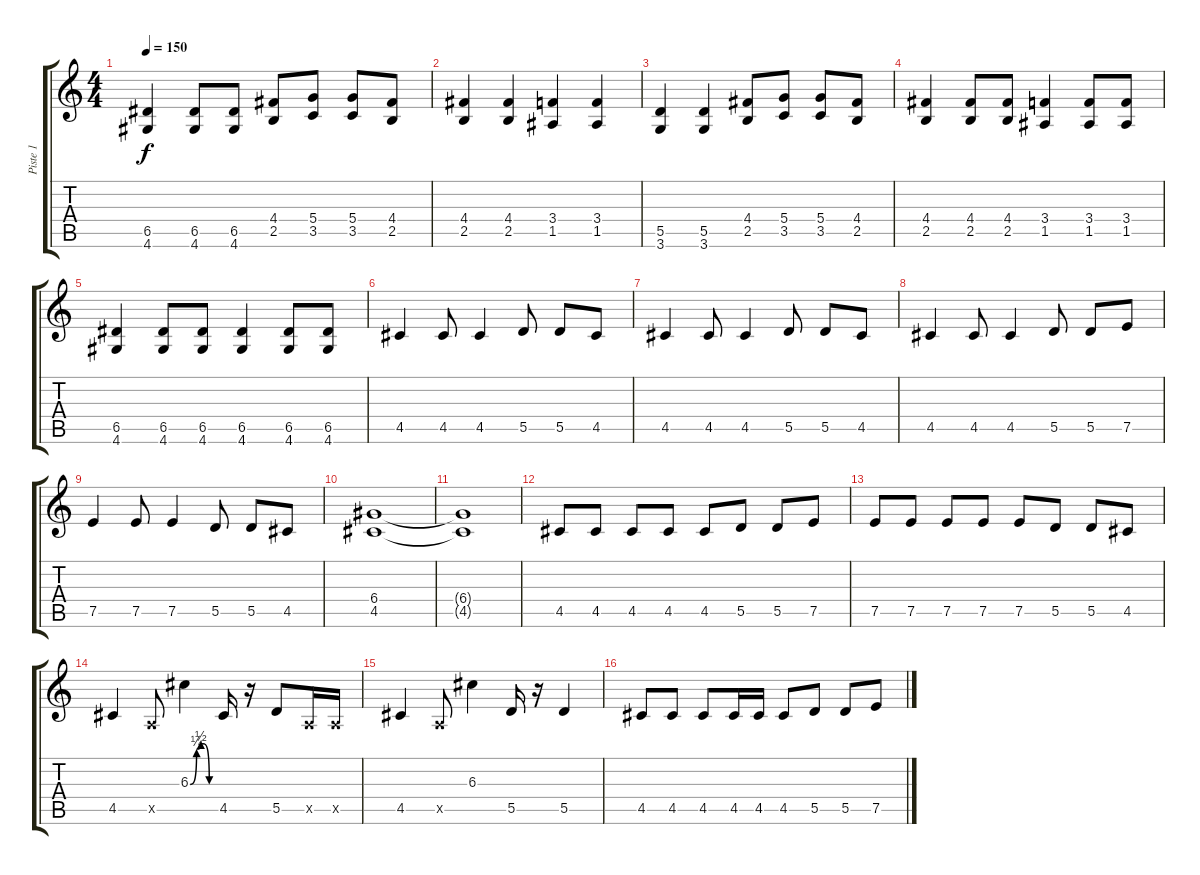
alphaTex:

\track ("Piste 1" "Piste 1") {instrument overdrivenguitar}
\staff {score tabs}
\tuning (E4 B3 G3 D3 A2 E2) {hide}
\ts (4 4)
\tempo 150
\clef g2
\ks c
(6.5 4.6).4{dy f} (6.5 4.6).8 (6.5 4.6).8 (4.4 2.5).8 (5.4 3.5).8 (5.4 3.5).8 (4.4 2.5).8 |
(4.4 2.5).4 (4.4 2.5).4 (3.4 1.5).4 (3.4 1.5).4 |
(5.5 3.6).4 (5.5 3.6).4 (4.4 2.5).8 (5.4 3.5).8 (5.4 3.5).8 (4.4 2.5).8 |
(4.4 2.5).4 (4.4 2.5).8 (4.4 2.5).8 (3.4 1.5).4 (3.4 1.5).8 (3.4 1.5).8 |
(6.5 4.6).4 (6.5 4.6).8 (6.5 4.6).8 (6.5 4.6).4 (6.5 4.6).8 (6.5 4.6).8 |
4.5.4 4.5.8 4.5.4 5.5.8 5.5.8 4.5.8 |
4.5.4 4.5.8 4.5.4 5.5.8 5.5.8 4.5.8 |
4.5.4 4.5.8 4.5.4 5.5.8 5.5.8 7.5.8 |
7.5.4 7.5.8 7.5.4 5.5.8 5.5.8 4.5.8 |
(6.4 4.5).1 |
(6.4{t} 4.5{t}).1 |
4.5.8 4.5.8 4.5.8 4.5.8 4.5.8 5.5.8 5.5.8 7.5.8 |
7.5.8 7.5.8 7.5.8 7.5.8 7.5.8 5.5.8 5.5.8 4.5.8 |
4.5.4 0.5{x}.8 6.3{be (custom 0 0 15 1 25 2 30 2 45 0 60 0)}.4 4.5.16 r.16 5.5.8 0.5{x}.16 0.5{x}.16 |
4.5.4 0.5{x}.8 6.3.4 5.5.16 r.16 5.5.4 |
4.5.8 4.5.8 4.5.8 4.5.16 4.5.16 4.5.8 5.5.8 5.5.8 7.5.8
